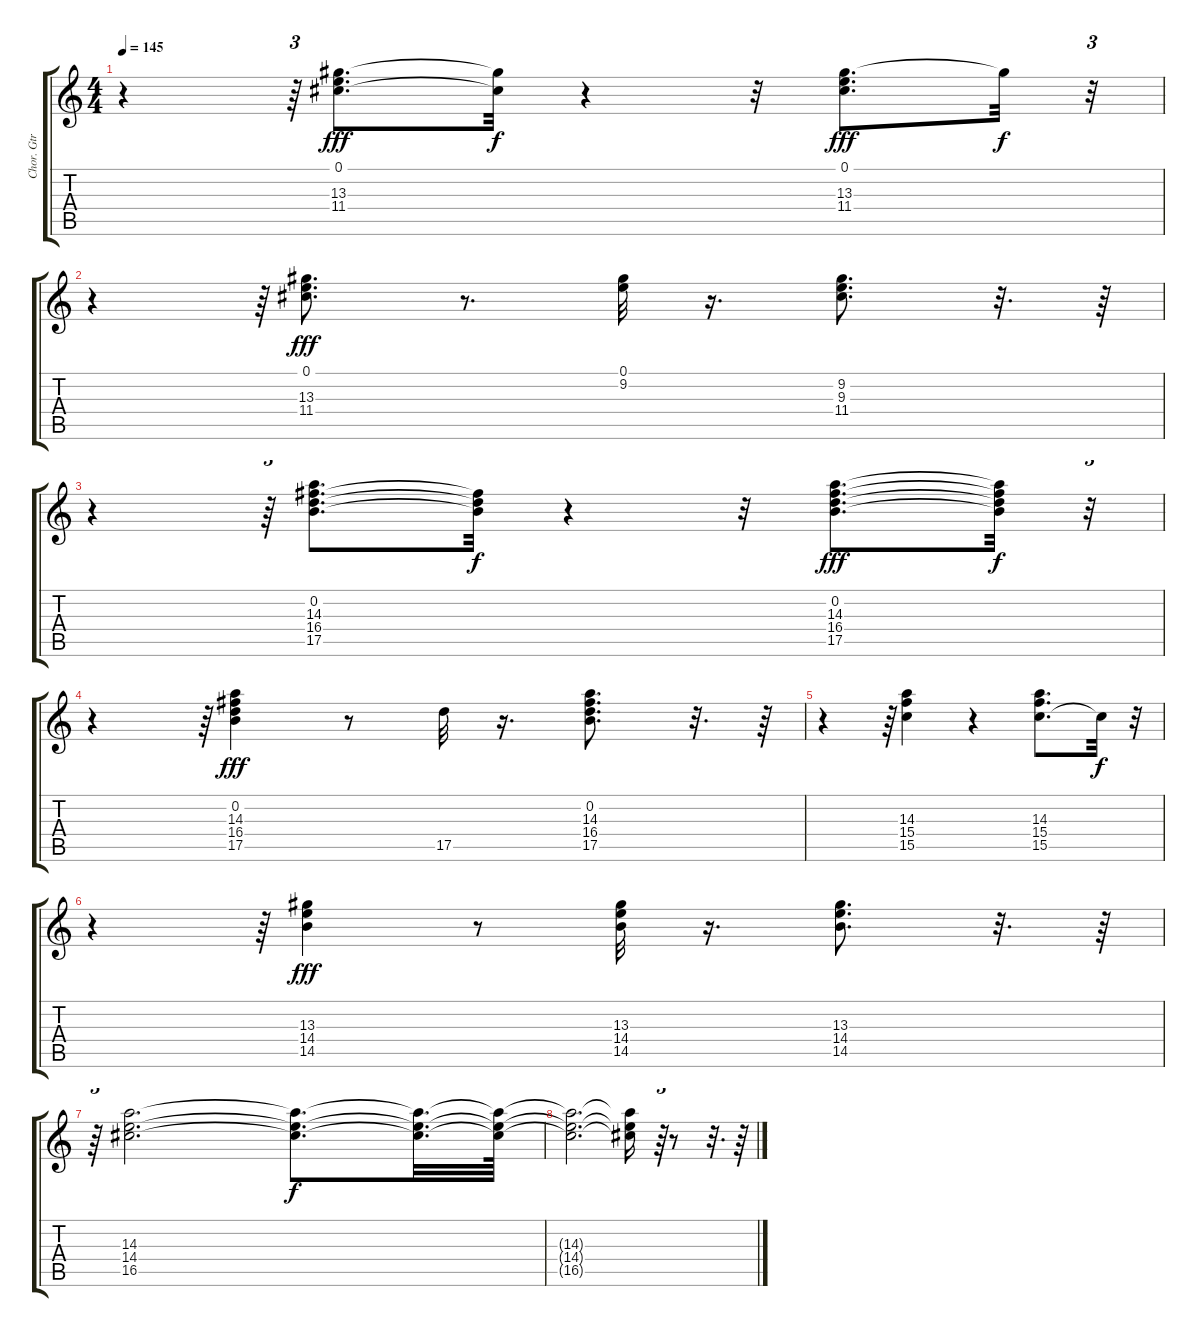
\track ("Chor. Gtr" "Chor. Gtr") {instrument electricguitarclean}
\staff {score tabs}
\tuning (E4 B3 G3 D3 A2 E2) {hide}
\ts (4 4)
\tempo 145
\clef g2
\ks c
r.4{dy fff} r.64{tu (3 2)} (0.1 13.3 11.4).8{d} (13.3{t} 11.4{t}).32{dy f} r.4 r.32 (0.1 13.3 11.4).8{d dy fff} 13.3{t}.32{dy f} r.32{tu (3 2)} |
r.4 r.64{tu (3 2)} (0.1 13.3 11.4).8{d dy fff} r.8{d} (0.1 9.2).32 r.16{d} (9.2 9.3 11.4).8{d} r.32{d} r.64 |
r.4 r.64{tu (3 2)} (0.2 14.3 16.4 17.5).8{d} (0.2{t} 16.4{t} 17.5{t}).32{dy f} r.4 r.32 (0.2 14.3 16.4 17.5).8{d dy fff} (0.2{t} 14.3{t} 16.4{t} 17.5{t}).32{dy f} r.32{tu (3 2)} |
r.4 r.64{tu (3 2)} (0.2 14.3 16.4 17.5).4{dy fff} r.8 17.5.32 r.16{d} (0.2 14.3 16.4 17.5).8{d} r.32{d} r.64 |
r.4 r.64{tu (3 2)} (14.3 15.4 15.5).4 r.4 (14.3 15.4 15.5).8{d} 15.5{t}.32{dy f} r.32{tu (3 2)} |
r.4 r.64{tu (3 2)} (13.3 14.4 14.5).4{dy fff} r.8 (13.3 14.4 14.5).32 r.16{d} (13.3 14.4 14.5).8{d} r.32{d} r.64 |
r.64{tu (3 2)} (14.3 14.4 16.5).2{d} (14.3{t} 14.4{t} 16.5{t}).8{d dy f} (14.3{t} 14.4{t} 16.5{t}).32{d} (14.3{t} 14.4{t} 16.5{t}).64 |
(14.3{t} 14.4{t} 16.5{t}).2{d} (14.3{t} 14.4{t} 16.5{t}).16 r.64{tu (3 2)} r.8 r.32{d} r.64
